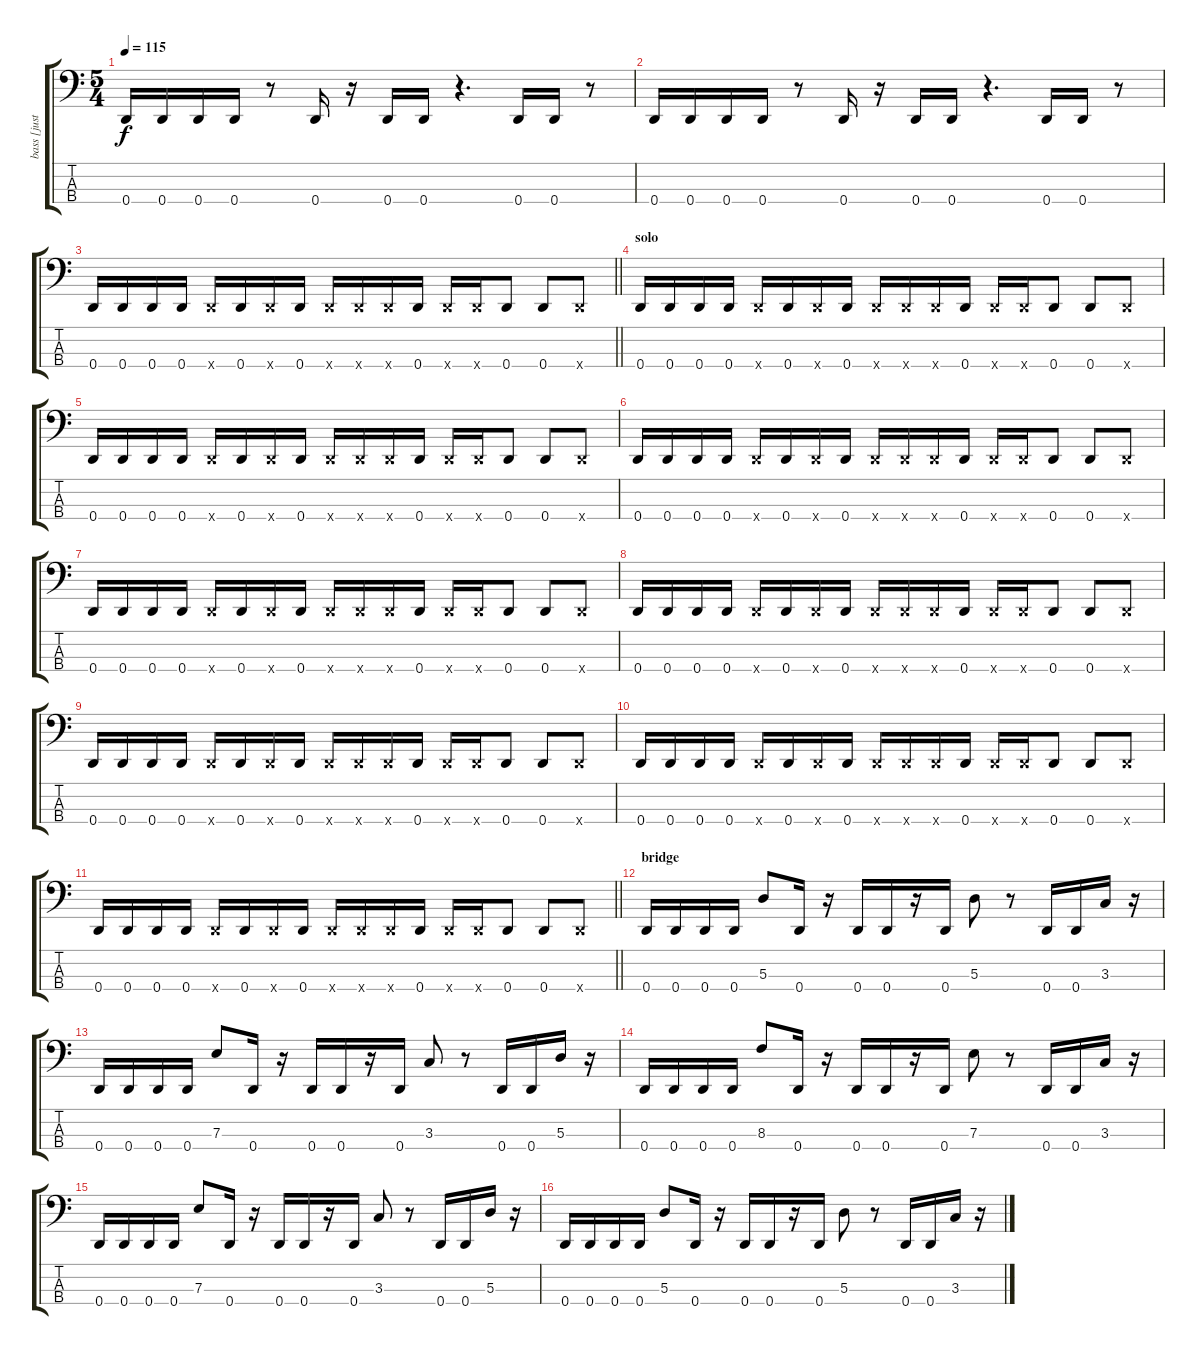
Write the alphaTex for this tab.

\track ("bass [justin chancellor]" "bass [just") {instrument electricbassfinger}
\staff {score tabs}
\tuning (G2 D2 A1 D1) {hide}
\ts (5 4)
\tempo 115
\clef f4
\ks c
0.4.16{dy f} 0.4.16 0.4.16 0.4.16 r.8 0.4.16 r.16 0.4.16 0.4.16 r.4{d} 0.4.16 0.4.16 r.8 |
0.4.16 0.4.16 0.4.16 0.4.16 r.8 0.4.16 r.16 0.4.16 0.4.16 r.4{d} 0.4.16 0.4.16 r.8 |
\barLineRight lightlight
0.4.16 0.4.16 0.4.16 0.4.16 0.4{x}.16 0.4.16 0.4{x}.16 0.4.16 0.4{x}.16 0.4{x}.16 0.4{x}.16 0.4.16 0.4{x}.16 0.4{x}.16 0.4.8 0.4.8 0.4{x}.8 |
\section ("" "solo")
0.4.16 0.4.16 0.4.16 0.4.16 0.4{x}.16 0.4.16 0.4{x}.16 0.4.16 0.4{x}.16 0.4{x}.16 0.4{x}.16 0.4.16 0.4{x}.16 0.4{x}.16 0.4.8 0.4.8 0.4{x}.8 |
0.4.16 0.4.16 0.4.16 0.4.16 0.4{x}.16 0.4.16 0.4{x}.16 0.4.16 0.4{x}.16 0.4{x}.16 0.4{x}.16 0.4.16 0.4{x}.16 0.4{x}.16 0.4.8 0.4.8 0.4{x}.8 |
0.4.16 0.4.16 0.4.16 0.4.16 0.4{x}.16 0.4.16 0.4{x}.16 0.4.16 0.4{x}.16 0.4{x}.16 0.4{x}.16 0.4.16 0.4{x}.16 0.4{x}.16 0.4.8 0.4.8 0.4{x}.8 |
0.4.16 0.4.16 0.4.16 0.4.16 0.4{x}.16 0.4.16 0.4{x}.16 0.4.16 0.4{x}.16 0.4{x}.16 0.4{x}.16 0.4.16 0.4{x}.16 0.4{x}.16 0.4.8 0.4.8 0.4{x}.8 |
0.4.16 0.4.16 0.4.16 0.4.16 0.4{x}.16 0.4.16 0.4{x}.16 0.4.16 0.4{x}.16 0.4{x}.16 0.4{x}.16 0.4.16 0.4{x}.16 0.4{x}.16 0.4.8 0.4.8 0.4{x}.8 |
0.4.16 0.4.16 0.4.16 0.4.16 0.4{x}.16 0.4.16 0.4{x}.16 0.4.16 0.4{x}.16 0.4{x}.16 0.4{x}.16 0.4.16 0.4{x}.16 0.4{x}.16 0.4.8 0.4.8 0.4{x}.8 |
0.4.16 0.4.16 0.4.16 0.4.16 0.4{x}.16 0.4.16 0.4{x}.16 0.4.16 0.4{x}.16 0.4{x}.16 0.4{x}.16 0.4.16 0.4{x}.16 0.4{x}.16 0.4.8 0.4.8 0.4{x}.8 |
\barLineRight lightlight
0.4.16 0.4.16 0.4.16 0.4.16 0.4{x}.16 0.4.16 0.4{x}.16 0.4.16 0.4{x}.16 0.4{x}.16 0.4{x}.16 0.4.16 0.4{x}.16 0.4{x}.16 0.4.8 0.4.8 0.4{x}.8 |
\section ("" "bridge")
0.4.16{volume 6} 0.4.16 0.4.16 0.4.16 5.3.8 0.4.16 r.16 0.4.16 0.4.16 r.16 0.4.16 5.3.8 r.8 0.4.16 0.4.16 3.3.16 r.16 |
0.4.16 0.4.16 0.4.16 0.4.16 7.3.8 0.4.16 r.16 0.4.16 0.4.16 r.16 0.4.16 3.3.8 r.8 0.4.16 0.4.16 5.3.16 r.16 |
0.4.16 0.4.16 0.4.16 0.4.16 8.3.8 0.4.16 r.16 0.4.16 0.4.16 r.16 0.4.16 7.3.8 r.8 0.4.16 0.4.16 3.3.16 r.16 |
0.4.16 0.4.16 0.4.16 0.4.16 7.3.8 0.4.16 r.16 0.4.16 0.4.16 r.16 0.4.16 3.3.8 r.8 0.4.16 0.4.16 5.3.16 r.16 |
0.4.16 0.4.16 0.4.16 0.4.16 5.3.8 0.4.16 r.16 0.4.16 0.4.16 r.16 0.4.16 5.3.8 r.8 0.4.16 0.4.16 3.3.16 r.16
